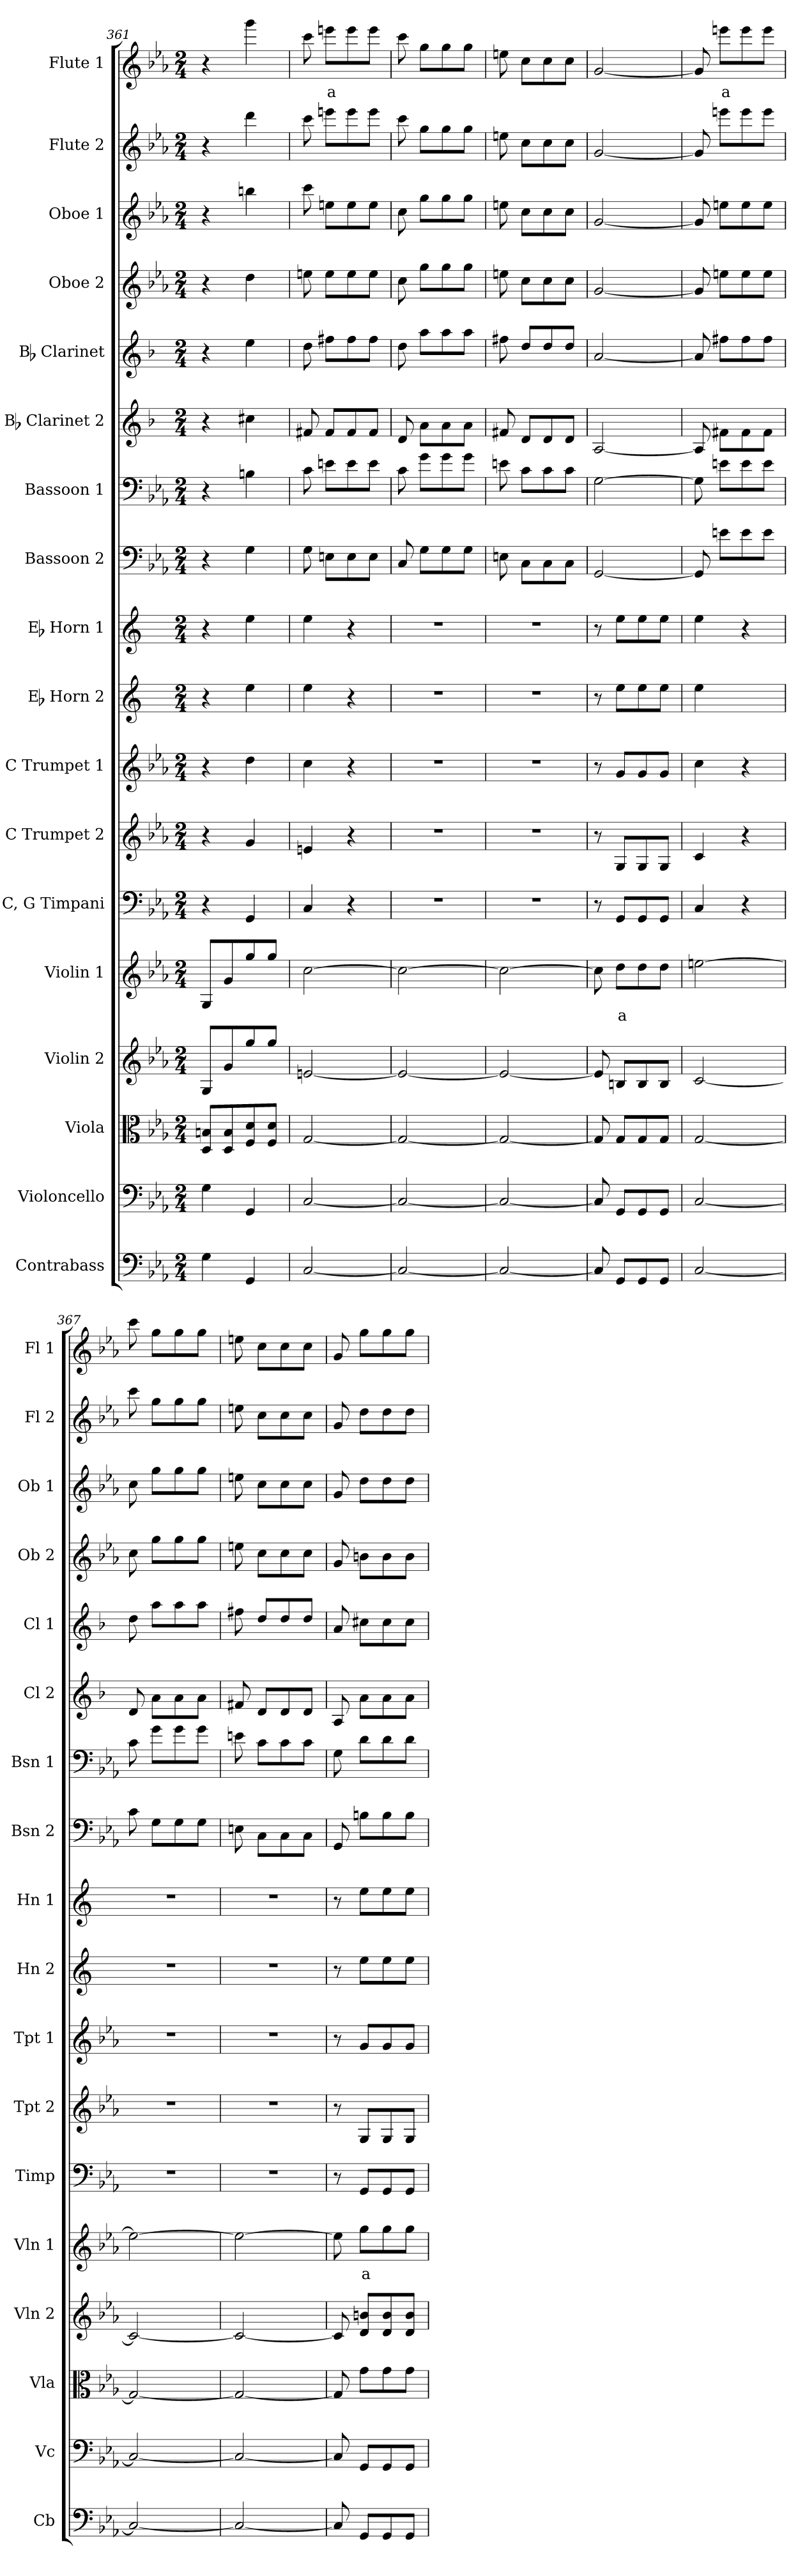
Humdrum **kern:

**kern	**kern	**kern	**kern	**kern	**text	**kern	**kern	**kern	**kern	**kern	**kern	**kern	**kern	**kern	**kern	**kern	**kern	**kern	**text
*part18	*part17	*part16	*part15	*part14	*part14	*part13	*part12	*part11	*part10	*part9	*part8	*part7	*part6	*part5	*part4	*part3	*part2	*part1	*part1
*staff18	*staff17	*staff16	*staff15	*staff14	*staff14	*staff13	*staff12	*staff11	*staff10	*staff9	*staff8	*staff7	*staff6	*staff5	*staff4	*staff3	*staff2	*staff1	*staff1
*I"Contrabass	*I"Violoncello	*I"Viola	*I"Violin 2	*I"Violin 1	*	*I"C, G Timpani	*I"C Trumpet 2	*I"C Trumpet 1	*I"Eb Horn 2	*I"Eb Horn 1	*I"Bassoon 2	*I"Bassoon 1	*I"Bb Clarinet 2	*I"Bb Clarinet	*I"Oboe 2	*I"Oboe 1	*I"Flute 2	*I"Flute 1	*
*I'Cb	*I'Vc	*I'Vla	*I'Vln 2	*I'Vln 1	*	*I'Timp	*I'Tpt 2	*I'Tpt 1	*I'Hn 2	*I'Hn 1	*I'Bsn 2	*I'Bsn 1	*I'Cl 2	*I'Cl 1	*I'Ob 2	*I'Ob 1	*I'Fl 2	*I'Fl 1	*
!!LO:PB:g=z
*clefF4	*clefF4	*clefC3	*clefG2	*clefG2	*	*clefF4	*clefG2	*clefG2	*clefG2	*clefG2	*clefF4	*clefF4	*clefG2	*clefG2	*clefG2	*clefG2	*clefG2	*clefG2	*
*ITrd7c12	*	*	*	*	*	*	*	*	*ITrd5c9	*ITrd5c9	*	*	*ITrd1c2	*ITrd1c2	*	*	*	*	*
*k[b-e-a-]	*k[b-e-a-]	*k[b-e-a-]	*k[b-e-a-]	*k[b-e-a-]	*	*k[b-e-a-]	*k[b-e-a-]	*k[b-e-a-]	*k[b-e-a-]	*k[b-e-a-]	*k[b-e-a-]	*k[b-e-a-]	*k[b-e-a-]	*k[b-e-a-]	*k[b-e-a-]	*k[b-e-a-]	*k[b-e-a-]	*k[b-e-a-]	*
*M2/4	*M2/4	*M2/4	*M2/4	*M2/4	*	*M2/4	*M2/4	*M2/4	*M2/4	*M2/4	*M2/4	*M2/4	*M2/4	*M2/4	*M2/4	*M2/4	*M2/4	*M2/4	*
=361	=361	=361	=361	=361	=361	=361	=361	=361	=361	=361	=361	=361	=361	=361	=361	=361	=361	=361	=361
4GG\	4G\	8D/ 8Bn/L	8G/L	8G/L	.	4r	4r	4r	4r	4r	4r	4r	4r	4r	4r	4r	4r	4r	.
.	.	8D/ 8B/	8g/	8g/	.	.	.	.	.	.	.	.	.	.	.	.	.	.	.
4GGG/	4GG/	8F/ 8d/	8gg/	8gg/	.	4GG/	4g/	4dd\	4g\	4g\	4G\	4Bn\	4bn\	4dd\	4dd\	4bbn\	4ddd\	4ggg\	.
.	.	8F/ 8d/J	8gg/J	8gg/J	.	.	.	.	.	.	.	.	.	.	.	.	.	.	.
=362	=362	=362	=362	=362	=362	=362	=362	=362	=362	=362	=362	=362	=362	=362	=362	=362	=362	=362	=362
[2CC/	[2C/	[2G/	[2en/	[2cc\	.	4C/	4en/	4cc\	4g\	4g\	8G\	8c\	8en/	8cc\	8een\	8ccc\	8ccc\	8ccc\	.
!	!	!	!	!	!	!	!	!	!	!	!	!	!	!	!	!	!	!	!LO:LY:b:color=#FF0000
.	.	.	.	.	.	.	.	.	.	.	8En\L	8en\L	8e/L	8een\L	8ee\L	8een\L	8eeen\L	8eeen\L	a
.	.	.	.	.	.	4r	4r	4r	4r	4r	8E\	8e\	8e/	8ee\	8ee\	8ee\	8eee\	8eee\	.
.	.	.	.	.	.	.	.	.	.	.	8E\J	8e\J	8e/J	8ee\J	8ee\J	8ee\J	8eee\J	8eee\J	.
=363	=363	=363	=363	=363	=363	=363	=363	=363	=363	=363	=363	=363	=363	=363	=363	=363	=363	=363	=363
2CC/_	2C/_	2G/_	2e/_	2cc\_	.	2r	2r	2r	2r	2r	8C/	8c\	8c/	8cc\	8cc\	8cc\	8ccc\	8ccc\	.
.	.	.	.	.	.	.	.	.	.	.	8G\L	8g\L	8g\L	8gg\L	8gg\L	8gg\L	8gg\L	8gg\L	.
.	.	.	.	.	.	.	.	.	.	.	8G\	8g\	8g\	8gg\	8gg\	8gg\	8gg\	8gg\	.
.	.	.	.	.	.	.	.	.	.	.	8G\J	8g\J	8g\J	8gg\J	8gg\J	8gg\J	8gg\J	8gg\J	.
=364	=364	=364	=364	=364	=364	=364	=364	=364	=364	=364	=364	=364	=364	=364	=364	=364	=364	=364	=364
2CC/_	2C/_	2G/_	2e/_	2cc\_	.	2r	2r	2r	2r	2r	8En\	8en\	8en/	8een\	8een\	8een\	8een\	8een\	.
.	.	.	.	.	.	.	.	.	.	.	8C\L	8c\L	8c/L	8cc/L	8cc\L	8cc\L	8cc\L	8cc\L	.
.	.	.	.	.	.	.	.	.	.	.	8C\	8c\	8c/	8cc/	8cc\	8cc\	8cc\	8cc\	.
.	.	.	.	.	.	.	.	.	.	.	8C\J	8c\J	8c/J	8cc/J	8cc\J	8cc\J	8cc\J	8cc\J	.
=365	=365	=365	=365	=365	=365	=365	=365	=365	=365	=365	=365	=365	=365	=365	=365	=365	=365	=365	=365
8CC/]	8C/]	8G/]	8e/]	8cc\]	.	8r	8r	8r	8r	8r	[2GG/	[2G\	[2G/	[2g/	[2g/	[2g/	[2g/	[2g/	.
!	!	!	!	!	!LO:LY:b:color=#FF0000	!	!	!	!	!	!	!	!	!	!	!	!	!	!
8GGG/L	8GG/L	8G/L	8Bn/L	8dd\L	a	8GG/L	8G/L	8g/L	8g\L	8g\L	.	.	.	.	.	.	.	.	.
8GGG/	8GG/	8G/	8B/	8dd\	.	8GG/	8G/	8g/	8g\	8g\	.	.	.	.	.	.	.	.	.
8GGG/J	8GG/J	8G/J	8B/J	8dd\J	.	8GG/J	8G/J	8g/J	8g\J	8g\J	.	.	.	.	.	.	.	.	.
=366	=366	=366	=366	=366	=366	=366	=366	=366	=366	=366	=366	=366	=366	=366	=366	=366	=366	=366	=366
[2CC/	[2C/	[2G/	[2c/	[2een\	.	4C/	4c/	4cc\	4g\	4g\	8GG/]	8G\]	8G/]	8g/]	8g/]	8g/]	8g/]	8g/]	.
!	!	!	!	!	!	!	!	!	!	!	!	!	!	!	!	!	!	!	!LO:LY:b:color=#FF0000
.	.	.	.	.	.	.	.	.	.	.	8en\L	8en\L	8en\L	8een\L	8een\L	8een\L	8eeen\L	8eeen\L	a
.	.	.	.	.	.	4r	4r	4r	4ryy	4r	8e\	8e\	8e\	8ee\	8ee\	8ee\	8eee\	8eee\	.
.	.	.	.	.	.	.	.	.	.	.	8e\J	8e\J	8e\J	8ee\J	8ee\J	8ee\J	8eee\J	8eee\J	.
=367	=367	=367	=367	=367	=367	=367	=367	=367	=367	=367	=367	=367	=367	=367	=367	=367	=367	=367	=367
2CC/_	2C/_	2G/_	2c/_	2ee\_	.	2r	2r	2r	2r	2r	8c\	8c\	8c/	8cc\	8cc\	8cc\	8ccc\	8ccc\	.
.	.	.	.	.	.	.	.	.	.	.	8G\L	8g\L	8g\L	8gg\L	8gg\L	8gg\L	8gg\L	8gg\L	.
.	.	.	.	.	.	.	.	.	.	.	8G\	8g\	8g\	8gg\	8gg\	8gg\	8gg\	8gg\	.
.	.	.	.	.	.	.	.	.	.	.	8G\J	8g\J	8g\J	8gg\J	8gg\J	8gg\J	8gg\J	8gg\J	.
=368	=368	=368	=368	=368	=368	=368	=368	=368	=368	=368	=368	=368	=368	=368	=368	=368	=368	=368	=368
2CC/_	2C/_	2G/_	2c/_	2ee\_	.	2r	2r	2r	2r	2r	8En\	8en\	8en/	8een\	8een\	8een\	8een\	8een\	.
.	.	.	.	.	.	.	.	.	.	.	8C\L	8c\L	8c/L	8cc/L	8cc\L	8cc\L	8cc\L	8cc\L	.
.	.	.	.	.	.	.	.	.	.	.	8C\	8c\	8c/	8cc/	8cc\	8cc\	8cc\	8cc\	.
.	.	.	.	.	.	.	.	.	.	.	8C\J	8c\J	8c/J	8cc/J	8cc\J	8cc\J	8cc\J	8cc\J	.
=369	=369	=369	=369	=369	=369	=369	=369	=369	=369	=369	=369	=369	=369	=369	=369	=369	=369	=369	=369
8CC/]	8C/]	8G/]	8c/]	8ee\]	.	8r	8r	8r	8r	8r	8GG/	8G\	8G/	8g/	8g/	8g/	8g/	8g/	.
!	!	!	!	!	!LO:LY:b:color=#FF0000	!	!	!	!	!	!	!	!	!	!	!	!	!	!
8GGG/L	8GG/L	8g\L	8d/ 8bn/L	8gg\L	a	8GG/L	8G/L	8g/L	8g\L	8g\L	8Bn\L	8d\L	8g\L	8bn\L	8bn\L	8dd\L	8dd\L	8gg\L	.
8GGG/	8GG/	8g\	8d/ 8b/	8gg\	.	8GG/	8G/	8g/	8g\	8g\	8B\	8d\	8g\	8b\	8b\	8dd\	8dd\	8gg\	.
8GGG/J	8GG/J	8g\J	8d/ 8b/J	8gg\J	.	8GG/J	8G/J	8g/J	8g\J	8g\J	8B\J	8d\J	8g\J	8b\J	8b\J	8dd\J	8dd\J	8gg\J	.
=	=	=	=	=	=	=	=	=	=	=	=	=	=	=	=	=	=	=	=
*-	*-	*-	*-	*-	*-	*-	*-	*-	*-	*-	*-	*-	*-	*-	*-	*-	*-	*-	*-
